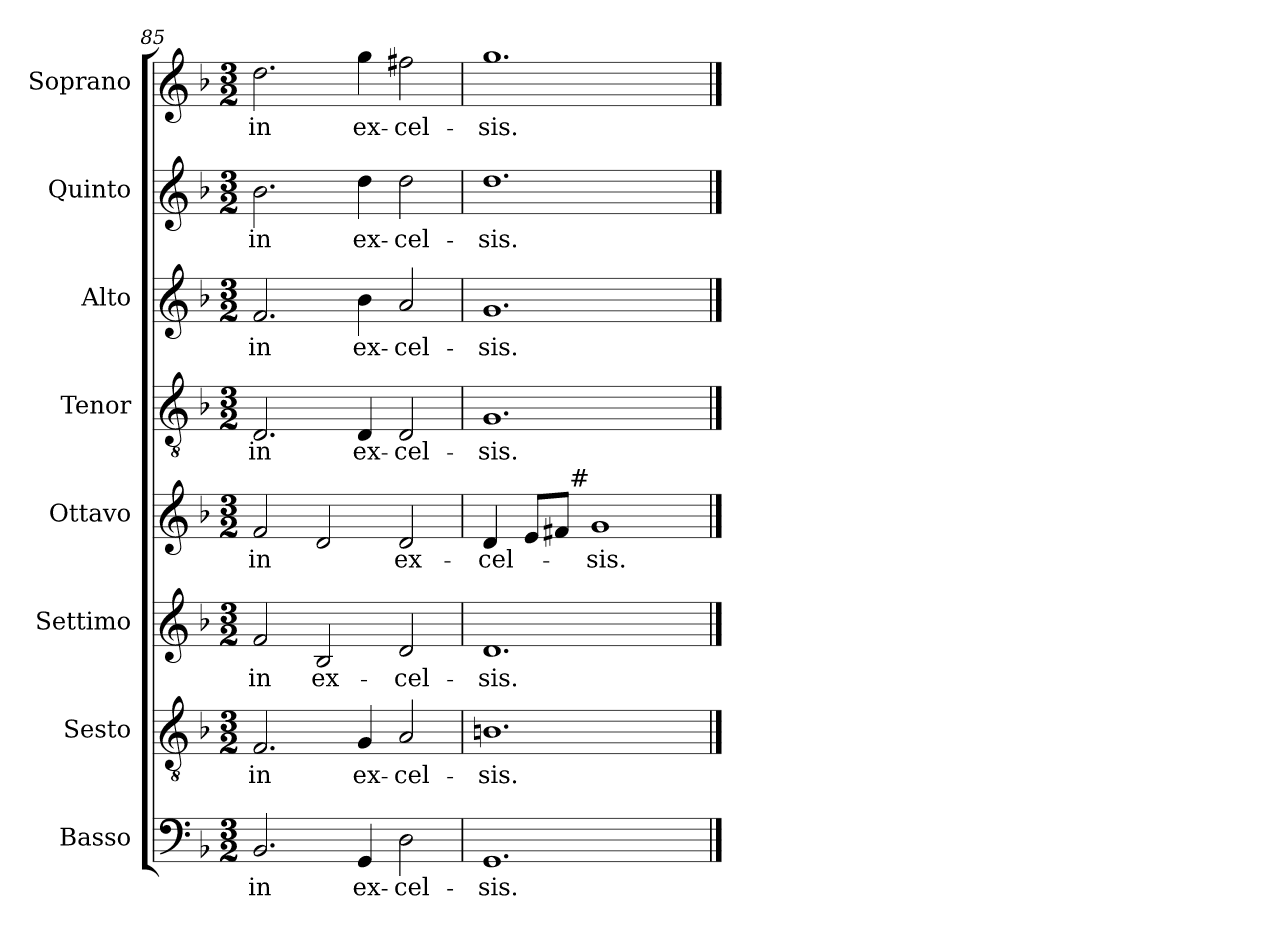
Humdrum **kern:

**kern	**text	**kern	**text	**kern	**text	**kern	**text	**kern	**text	**kern	**text	**kern	**text	**kern	**text
*part8	*part8	*part7	*part7	*part6	*part6	*part5	*part5	*part4	*part4	*part3	*part3	*part2	*part2	*part1	*part1
*staff8	*staff8	*staff7	*staff7	*staff6	*staff6	*staff5	*staff5	*staff4	*staff4	*staff3	*staff3	*staff2	*staff2	*staff1	*staff1
*I"Basso	*	*I"Sesto	*	*I"Settimo	*	*I"Ottavo	*	*I"Tenor	*	*I"Alto	*	*I"Quinto	*	*I"Soprano	*
*I'B.	*	*I'Ss.	*	*I'St.	*	*I'Ot.	*	*I'T.	*	*I'A.	*	*I'Q.	*	*I'S.	*
*clefF4	*	*clefGv2	*	*clefG2	*	*clefG2	*	*clefGv2	*	*clefG2	*	*clefG2	*	*clefG2	*
*	*	*ITrd7c12	*	*	*	*	*	*ITrd7c12	*	*	*	*	*	*	*
*k[b-]	*	*k[b-]	*	*k[b-]	*	*k[b-]	*	*k[b-]	*	*k[b-]	*	*k[b-]	*	*k[b-]	*
*F:	*	*F:	*	*F:	*	*F:	*	*F:	*	*F:	*	*F:	*	*F:	*
*M3/2	*	*M3/2	*	*M3/2	*	*M3/2	*	*M3/2	*	*M3/2	*	*M3/2	*	*M3/2	*
=85	=85	=85	=85	=85	=85	=85	=85	=85	=85	=85	=85	=85	=85	=85	=85
!	!LO:LY:b:color=#000000	!	!	!	!	!	!	!	!	!	!	!	!	!	!
!	!	!	!LO:LY:b:color=#000000	!	!	!	!	!	!	!	!	!	!	!	!
!	!	!	!	!	!LO:LY:b:color=#000000	!	!	!	!	!	!	!	!	!	!
!	!	!	!	!	!	!	!LO:LY:b:color=#000000	!	!	!	!	!	!	!	!
!	!	!	!	!	!	!	!	!	!LO:LY:b:color=#000000	!	!	!	!	!	!
!	!	!	!	!	!	!	!	!	!	!	!LO:LY:b:color=#000000	!	!	!	!
!	!	!	!	!	!	!	!	!	!	!	!	!	!LO:LY:b:color=#000000	!	!
!	!	!	!	!	!	!	!	!	!	!	!	!	!	!	!LO:LY:b:color=#000000
2.BB-i/	in	2.FFi/	in	2fi/	in	2fi/	in	2.DDi/	in	2.fi/	in	2.b-i\	in	2.ddi\	in
!	!	!	!	!	!LO:LY:b:color=#000000	!	!	!	!	!	!	!	!	!	!
.	.	.	.	2B-i/	ex-	2di/	.	.	.	.	.	.	.	.	.
!	!LO:LY:b:color=#000000	!	!	!	!	!	!	!	!	!	!	!	!	!	!
!	!	!	!LO:LY:b:color=#000000	!	!	!	!	!	!	!	!	!	!	!	!
!	!	!	!	!	!	!	!	!	!LO:LY:b:color=#000000	!	!	!	!	!	!
!	!	!	!	!	!	!	!	!	!	!	!LO:LY:b:color=#000000	!	!	!	!
!	!	!	!	!	!	!	!	!	!	!	!	!	!LO:LY:b:color=#000000	!	!
!	!	!	!	!	!	!	!	!	!	!	!	!	!	!	!LO:LY:b:color=#000000
4GGi/	ex-	4GGi/	ex-	.	.	.	.	4DDi/	ex-	4b-i\	ex-	4ddi\	ex-	4ggi\	ex-
!	!LO:LY:b:color=#000000	!	!	!	!	!	!	!	!	!	!	!	!	!	!
!	!	!	!LO:LY:b:color=#000000	!	!	!	!	!	!	!	!	!	!	!	!
!	!	!	!	!	!LO:LY:b:color=#000000	!	!	!	!	!	!	!	!	!	!
!	!	!	!	!	!	!	!LO:LY:b:color=#000000	!	!	!	!	!	!	!	!
!	!	!	!	!	!	!	!	!	!LO:LY:b:color=#000000	!	!	!	!	!	!
!	!	!	!	!	!	!	!	!	!	!	!LO:LY:b:color=#000000	!	!	!	!
!	!	!	!	!	!	!	!	!	!	!	!	!	!LO:LY:b:color=#000000	!	!
!	!	!	!	!	!	!	!	!	!	!	!	!	!	!	!LO:LY:b:color=#000000
2Di\	-cel-	2AAi/	-cel-	2di/	-cel-	2di/	ex-	2DDi/	-cel-	2ai/	-cel-	2ddi\	-cel-	2ff#Xi\	-cel-
=86	=86	=86	=86	=86	=86	=86	=86	=86	=86	=86	=86	=86	=86	=86	=86
!	!LO:LY:b:color=#000000	!	!	!	!	!	!	!	!	!	!	!	!	!	!
!	!	!	!LO:LY:b:color=#000000	!	!	!	!	!	!	!	!	!	!	!	!
!	!	!	!	!	!LO:LY:b:color=#000000	!	!	!	!	!	!	!	!	!	!
!	!	!	!	!	!	!	!LO:LY:b:color=#000000	!	!	!	!	!	!	!	!
!	!	!	!	!	!	!	!	!	!LO:LY:b:color=#000000	!	!	!	!	!	!
!	!	!	!	!	!	!	!	!	!	!	!LO:LY:b:color=#000000	!	!	!	!
!	!	!	!	!	!	!	!	!	!	!	!	!	!LO:LY:b:color=#000000	!	!
!	!	!	!	!	!	!	!	!	!	!	!	!	!	!	!LO:LY:b:color=#000000
*	*	*	*	*	*	*^	*	*	*	*	*	*	*	*	*
1.GGi	-sis.	1.BBni	-sis.	1.di	-sis.	4di/	4ryy	-cel-	1.GGi	-sis.	1.gi	-sis.	1.ddi	-sis.	1.ggi	-sis.
.	.	.	.	.	.	8ei/L	8ryy	.	.	.	.	.	.	.	.	.
.	.	.	.	.	.	8f#i/J	32ryy	.	.	.	.	.	.	.	.	.
.	.	.	.	.	.	.	256ryy	.	.	.	.	.	.	.	.	.
!	!	!	!	!	!	!	!LO:TX:a:t=#	!	!	!	!	!	!	!	!	!
.	.	.	.	.	.	.	1ryy	.	.	.	.	.	.	.	.	.
!	!	!	!	!	!	!	!	!LO:LY:b:color=#000000	!	!	!	!	!	!	!	!
.	.	.	.	.	.	1gi	.	-sis.	.	.	.	.	.	.	.	.
.	.	.	.	.	.	.	16ryy	.	.	.	.	.	.	.	.	.
.	.	.	.	.	.	.	64..ryy	.	.	.	.	.	.	.	.	.
*	*	*	*	*	*	*v	*v	*	*	*	*	*	*	*	*	*
==	==	==	==	==	==	==	==	==	==	==	==	==	==	==	==
*-	*-	*-	*-	*-	*-	*-	*-	*-	*-	*-	*-	*-	*-	*-	*-
